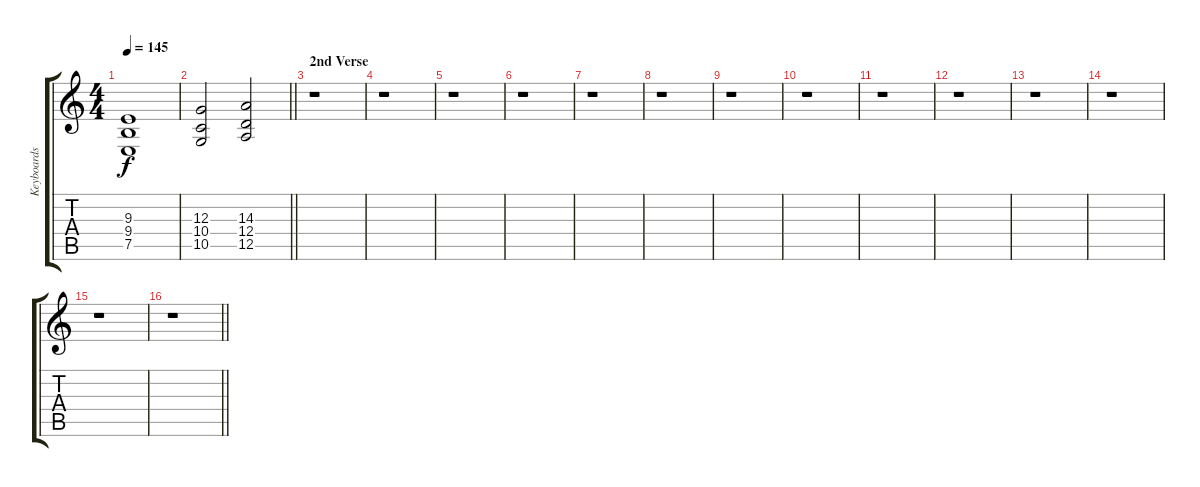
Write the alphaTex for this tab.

\track ("Keyboards" "Keyboards") {instrument pad4choir}
\staff {score tabs}
\tuning (E4 B3 G3 D3 A2 E2) {hide}
\ts (4 4)
\tempo 145
\clef g2
\ks c
(9.3{t} 9.4{t} 7.5{t}).1{dy f} |
\barLineRight lightlight
(12.3 10.4 10.5).2 (14.3 12.4 12.5).2 |
\section ("" "2nd Verse")
r.1 |
r.1 |
r.1 |
r.1 |
r.1 |
r.1 |
r.1 |
r.1 |
r.1 |
r.1 |
r.1 |
r.1 |
r.1 |
\barLineRight lightlight
r.1
